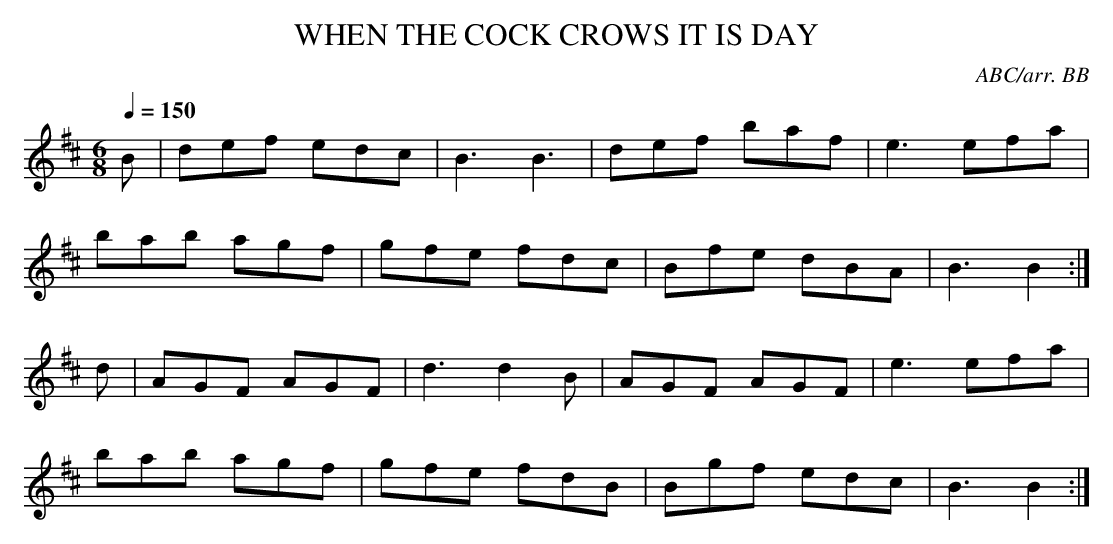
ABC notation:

X:1
T:WHEN THE COCK CROWS IT IS DAY
C:ABC/arr. BB
associated with this title.
Q:1/4=150
M:6/8
K:Bm
B|def edc|B3 B3|def baf|e3 efa |
bab agf|gfe fdc|Bfe dBA|B3 B2 :|
d|AGF AGF|d3 d2B|AGF AGF|e3 efa |
bab agf|gfe fdB|Bgf edc|B3 B2 :|
